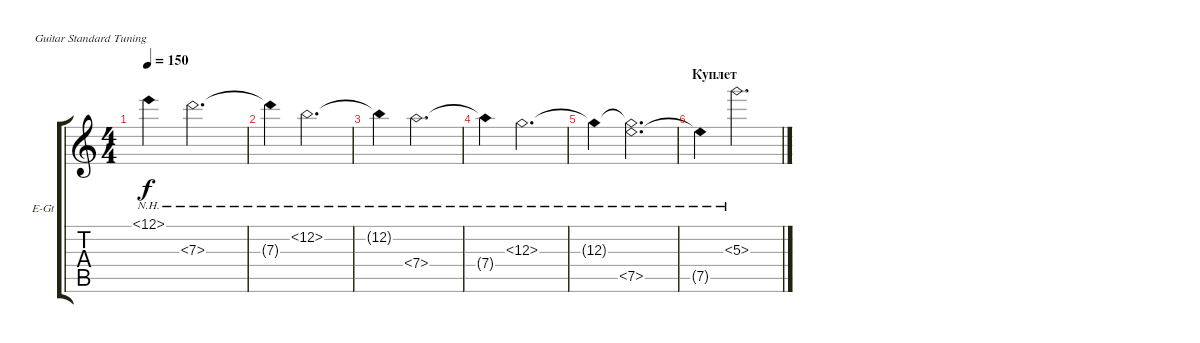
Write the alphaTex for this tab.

\defaultSystemsLayout 4
\bracketExtendMode groupsimilarinstruments
\firstSystemTrackNameOrientation horizontal
\otherSystemsTrackNameOrientation horizontal
\track ("Г. Каспарян" "E-Gt") {instrument electricguitarclean}
\staff {score tabs}
\tuning (E4 B3 G3 D3 A2 E2)
\ts (4 4)
\tempo 150
\clef g2
\ks c
12.1{nh t}.4{dy f} 7.3{nh}.2{d} |
7.3{nh t}.4 12.2{nh}.2{d} |
12.2{nh t}.4 7.4{nh}.2{d} |
7.4{nh t}.4 12.3{nh}.2{d} |
12.3{nh t}.4 (7.5{nh} 12.3{nh t}).2{d} |
\section ("" "Куплет")
7.5{nh t}.4 5.3{nh}.2{d}
